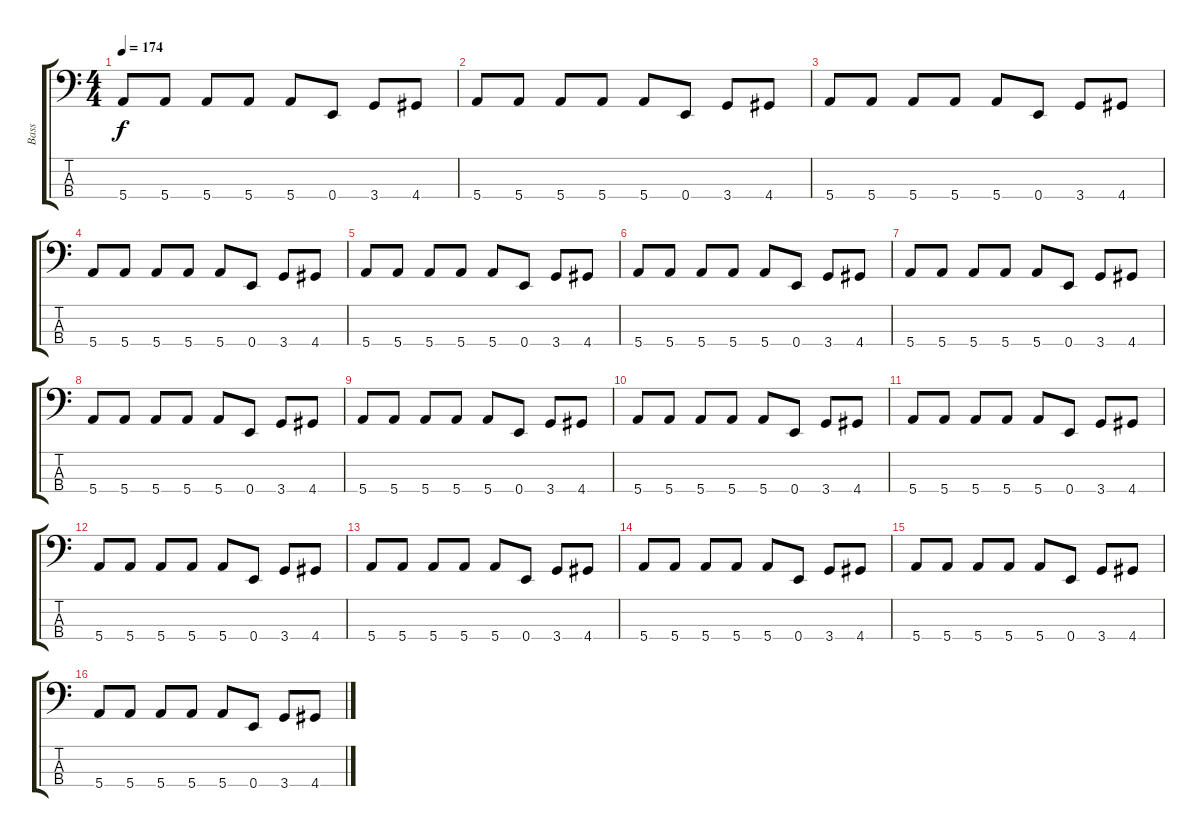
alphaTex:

\track ("Bass" "Bass") {instrument electricbassfinger}
\staff {score tabs}
\tuning (G2 D2 A1 E1) {hide}
\ts (4 4)
\tempo 174
\clef f4
\ks c
5.4.8{dy f} 5.4.8 5.4.8 5.4.8 5.4.8 0.4.8 3.4.8 4.4.8 |
5.4.8 5.4.8 5.4.8 5.4.8 5.4.8 0.4.8 3.4.8 4.4.8 |
5.4.8 5.4.8 5.4.8 5.4.8 5.4.8 0.4.8 3.4.8 4.4.8 |
5.4.8 5.4.8 5.4.8 5.4.8 5.4.8 0.4.8 3.4.8 4.4.8 |
5.4.8 5.4.8 5.4.8 5.4.8 5.4.8 0.4.8 3.4.8 4.4.8 |
5.4.8 5.4.8 5.4.8 5.4.8 5.4.8 0.4.8 3.4.8 4.4.8 |
5.4.8 5.4.8 5.4.8 5.4.8 5.4.8 0.4.8 3.4.8 4.4.8 |
5.4.8 5.4.8 5.4.8 5.4.8 5.4.8 0.4.8 3.4.8 4.4.8 |
5.4.8 5.4.8 5.4.8 5.4.8 5.4.8 0.4.8 3.4.8 4.4.8 |
5.4.8 5.4.8 5.4.8 5.4.8 5.4.8 0.4.8 3.4.8 4.4.8 |
5.4.8 5.4.8 5.4.8 5.4.8 5.4.8 0.4.8 3.4.8 4.4.8 |
5.4.8 5.4.8 5.4.8 5.4.8 5.4.8 0.4.8 3.4.8 4.4.8 |
5.4.8 5.4.8 5.4.8 5.4.8 5.4.8 0.4.8 3.4.8 4.4.8 |
5.4.8 5.4.8 5.4.8 5.4.8 5.4.8 0.4.8 3.4.8 4.4.8 |
5.4.8 5.4.8 5.4.8 5.4.8 5.4.8 0.4.8 3.4.8 4.4.8 |
5.4.8 5.4.8 5.4.8 5.4.8 5.4.8 0.4.8 3.4.8 4.4.8
